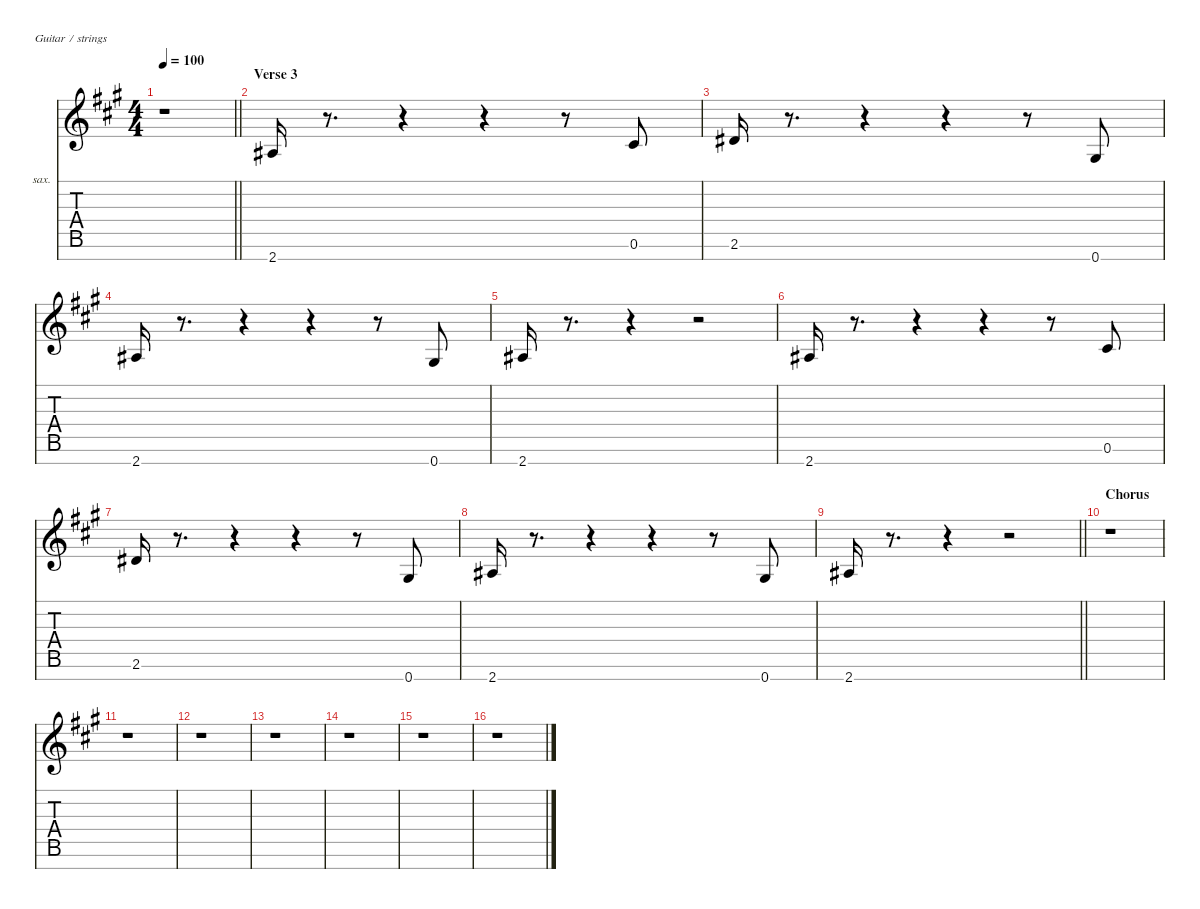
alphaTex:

\defaultSystemsLayout 4
\hideDynamics
\bracketExtendMode nobrackets
\firstSystemTrackNameOrientation horizontal
\otherSystemsTrackNameOrientation horizontal
\track ("Sax" "sax.") {instrument baritonesax}
\staff {score tabs}
\tuning (E4 B3 G3 D3 A2 E2 B1)
\displaytranspose 21
\ts (4 4)
\tempo 100
\clef g2
\barLineRight lightlight
\ks a
r.1{dy f} |
\section ("" "Verse 3")
2.7{acc #}.16 r.8{d} r.4 r.4 r.8 0.6{acc #}.8 |
2.6{acc #}.16 r.8{d} r.4 r.4 r.8 0.7{acc #}.8 |
2.7{acc #}.16 r.8{d} r.4 r.4 r.8 0.7{acc #}.8 |
2.7{acc #}.16 r.8{d} r.4 r.2 |
2.7{acc #}.16 r.8{d} r.4 r.4 r.8 0.6{acc #}.8 |
2.6{acc #}.16 r.8{d} r.4 r.4 r.8 0.7{acc #}.8 |
2.7{acc #}.16 r.8{d} r.4 r.4 r.8 0.7{acc #}.8 |
\barLineRight lightlight
2.7{acc #}.16 r.8{d} r.4 r.2 |
\section ("" "Chorus")
r.1 |
r.1 |
r.1 |
r.1 |
r.1 |
r.1 |
r.1
